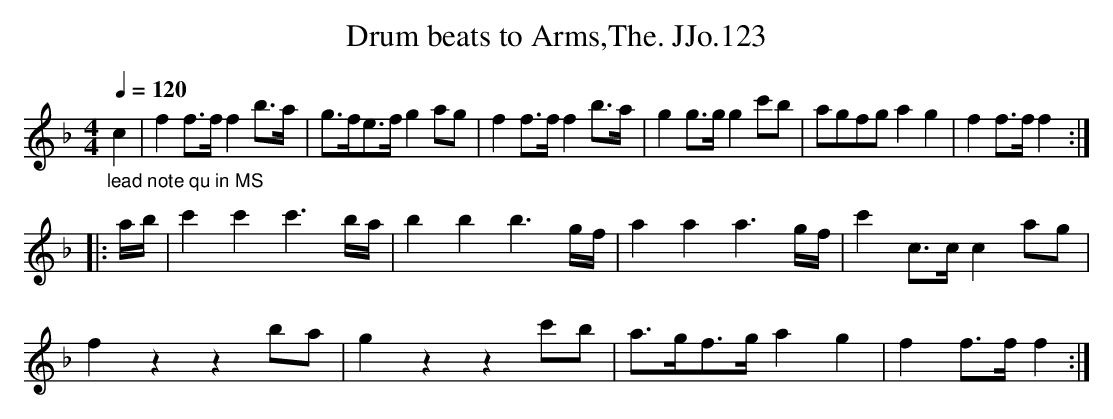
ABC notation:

X:1
T:Drum beats to Arms,The. JJo.123
L:1/8
M:4/4
Q:1/4=120
K:F
"_lead note qu in MS"c2|f2f>ff2b>a|g>fe>fg2ag|\
f2f>ff2b>a|g2g>gg2c'b|agfg a2g2|f2f>ff2::!
a/b/|c'2c'2c'3b/a/|b2b2b3g/f/|a2a2a3g/f/|c'2c>cc2ag|!
f2z2z2ba|g2z2z2c'b|a>gf>ga2g2|f2f>ff2:|
